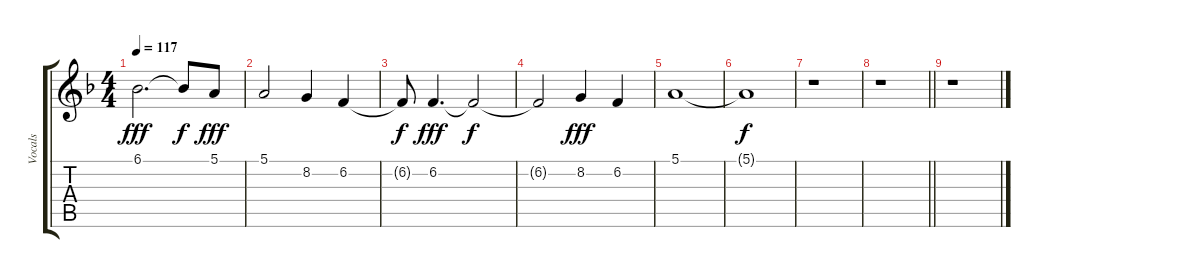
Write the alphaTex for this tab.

\track ("Vocals" "Vocals") {instrument lead6voice}
\staff {score tabs}
\tuning (E4 B3 G3 D3 A2 E2) {hide}
\ts (4 4)
\tempo 117
\clef g2
\ks f
6.1.2{d dy fff} 6.1{t}.8{dy f} 5.1.8{dy fff} |
5.1.2 8.2.4 6.2.4 |
6.2{t}.8{dy f} 6.2.4{d dy fff} 6.2{t}.2{dy f} |
6.2{t}.2 8.2.4{dy fff} 6.2.4 |
5.1.1 |
5.1{t}.1{dy f} |
r.1 |
\barLineRight lightlight
r.1 |
r.1
